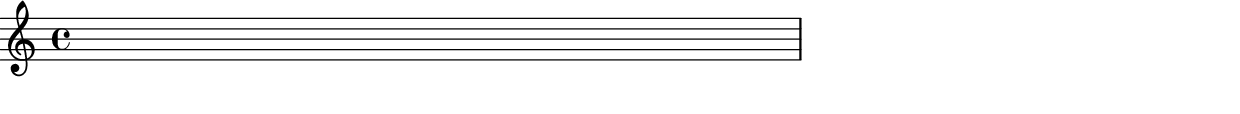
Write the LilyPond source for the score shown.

%% Generated by lilypond-book
%% Options: [exampleindent=10.16\mm,indent=0\mm,line-width=160\mm,noragged-right,paper-height=845.047\pt,paper-width=597.508\pt,papersize='(cons (* 597.508 pt) (* 845.047 pt)),quote]
\include "lilypond-book-preamble.ly"


% ****************************************************************
% Start cut-&-pastable-section
% ****************************************************************

#(ly:set-option 'eps-box-padding 3.000000)



\paper {
  #(set-paper-size '(cons (* 597.508 pt) (* 845.047 pt)))
  indent = 0\mm
  line-width = 160\mm
  % offset the left padding, also add 1mm as lilypond creates cropped
  % images with a little space on the right
  line-width = #(- line-width (* mm  3.000000) (* mm 1))
  ragged-right = ##f
  line-width = 160\mm - 2.0 * 10.16\mm
  % offset the left padding, also add 1mm as lilypond creates cropped
  % images with a little space on the right
  line-width = #(- line-width (* mm  3.000000) (* mm 1))
}

\layout {
  
}




% ****************************************************************
% ly snippet:
% ****************************************************************
\sourcefileline 1207
\score {
  \header {
    piece = "PRAELUDIUM I"
    opus = "BWV 846"
  }
  { s1 }
}


% ****************************************************************
% end ly snippet
% ****************************************************************
